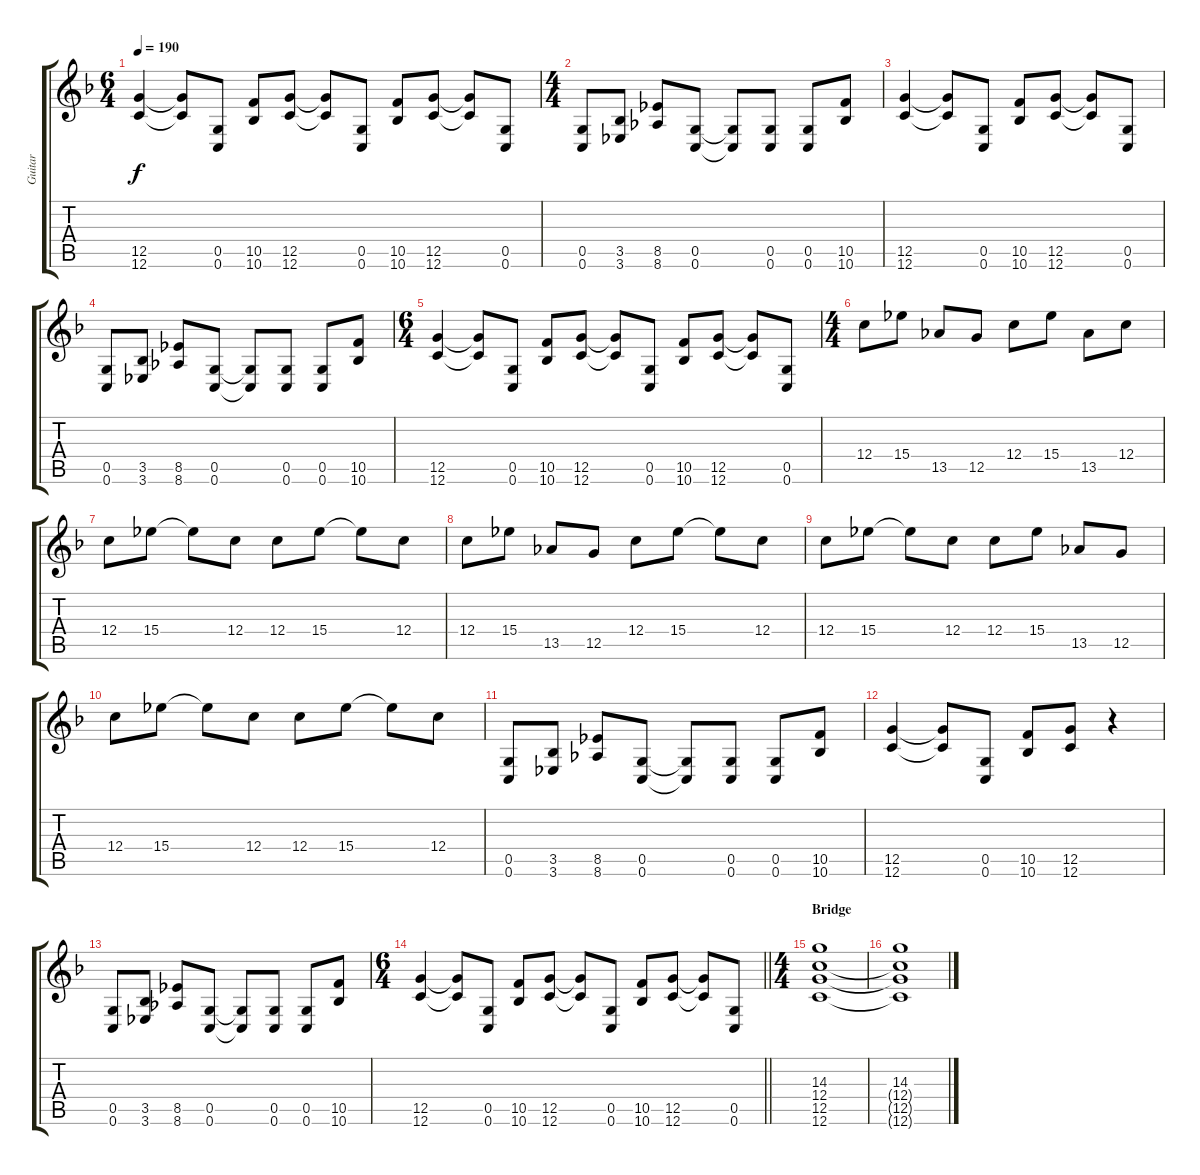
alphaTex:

\track ("Guitar" "Guitar") {instrument distortionguitar}
\staff {score tabs}
\tuning (D4 A3 F3 C3 G2 C2) {hide}
\ts (6 4)
\tempo 190
\clef g2
\ks f
(12.5 12.6).4{dy f} (12.5{t} 12.6{t}).8 (0.5 0.6).8 (10.5 10.6).8 (12.5 12.6).8 (12.5{t} 12.6{t}).8 (0.5 0.6).8 (10.5 10.6).8 (12.5 12.6).8 (12.5{t} 12.6{t}).8 (0.5 0.6).8 |
\ts (4 4)
(0.5 0.6).8 (3.5 3.6).8 (8.5 8.6).8 (0.5 0.6).8 (0.5{t} 0.6{t}).8 (0.5 0.6).8 (0.5 0.6).8 (10.5 10.6).8 |
(12.5 12.6).4 (12.5{t} 12.6{t}).8 (0.5 0.6).8 (10.5 10.6).8 (12.5 12.6).8 (12.5{t} 12.6{t}).8 (0.5 0.6).8 |
(0.5 0.6).8 (3.5 3.6).8 (8.5 8.6).8 (0.5 0.6).8 (0.5{t} 0.6{t}).8 (0.5 0.6).8 (0.5 0.6).8 (10.5 10.6).8 |
\ts (6 4)
(12.5 12.6).4 (12.5{t} 12.6{t}).8 (0.5 0.6).8 (10.5 10.6).8 (12.5 12.6).8 (12.5{t} 12.6{t}).8 (0.5 0.6).8 (10.5 10.6).8 (12.5 12.6).8 (12.5{t} 12.6{t}).8 (0.5 0.6).8 |
\ts (4 4)
12.4.8 15.4.8 13.5.8 12.5.8 12.4.8 15.4.8 13.5.8 12.4.8 |
12.4.8 15.4.8 15.4{t}.8 12.4.8 12.4.8 15.4.8 15.4{t}.8 12.4.8 |
12.4.8 15.4.8 13.5.8 12.5.8 12.4.8 15.4.8 15.4{t}.8 12.4.8 |
12.4.8 15.4.8 15.4{t}.8 12.4.8 12.4.8 15.4.8 13.5.8 12.5.8 |
12.4.8 15.4.8 15.4{t}.8 12.4.8 12.4.8 15.4.8 15.4{t}.8 12.4.8 |
(0.5 0.6).8 (3.5 3.6).8 (8.5 8.6).8 (0.5 0.6).8 (0.5{t} 0.6{t}).8 (0.5 0.6).8 (0.5 0.6).8 (10.5 10.6).8 |
(12.5 12.6).4 (12.5{t} 12.6{t}).8 (0.5 0.6).8 (10.5 10.6).8 (12.5 12.6).8 r.4 |
(0.5 0.6).8 (3.5 3.6).8 (8.5 8.6).8 (0.5 0.6).8 (0.5{t} 0.6{t}).8 (0.5 0.6).8 (0.5 0.6).8 (10.5 10.6).8 |
\ts (6 4)
\barLineRight lightlight
(12.5 12.6).4 (12.5{t} 12.6{t}).8 (0.5 0.6).8 (10.5 10.6).8 (12.5 12.6).8 (12.5{t} 12.6{t}).8 (0.5 0.6).8 (10.5 10.6).8 (12.5 12.6).8 (12.5{t} 12.6{t}).8 (0.5 0.6).8 |
\ts (4 4)
\section ("" "Bridge")
(14.3 12.4 12.5 12.6).1 |
(14.3 12.4{t} 12.5{t} 12.6{t}).1
